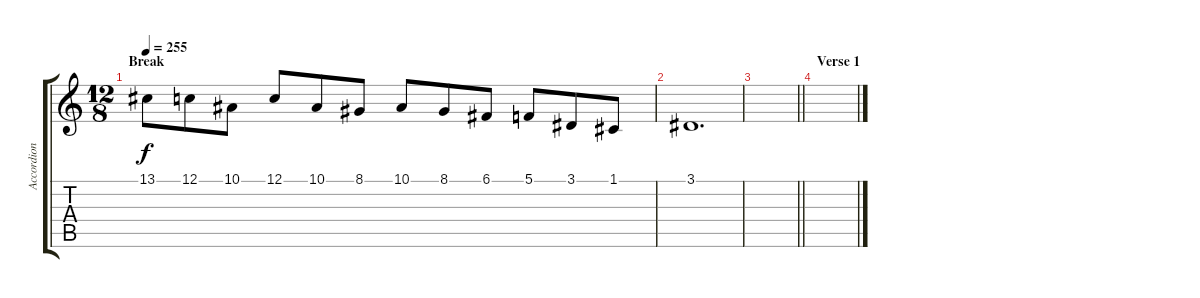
\track ("Accordion" "Accordion") {instrument accordion}
\staff {score tabs}
\tuning (C4 G3 Eb3 Bb2 F2 C2) {hide}
\ts (12 8)
\section ("" "Break")
\tempo 255
\clef g2
\ks c
13.1.8{dy f} 12.1.8 10.1.8 12.1.8 10.1.8 8.1.8 10.1.8 8.1.8 6.1.8 5.1.8 3.1.8 1.1.8 |
3.1.1{d} |
\barLineRight lightlight
|
\section ("" "Verse 1")
